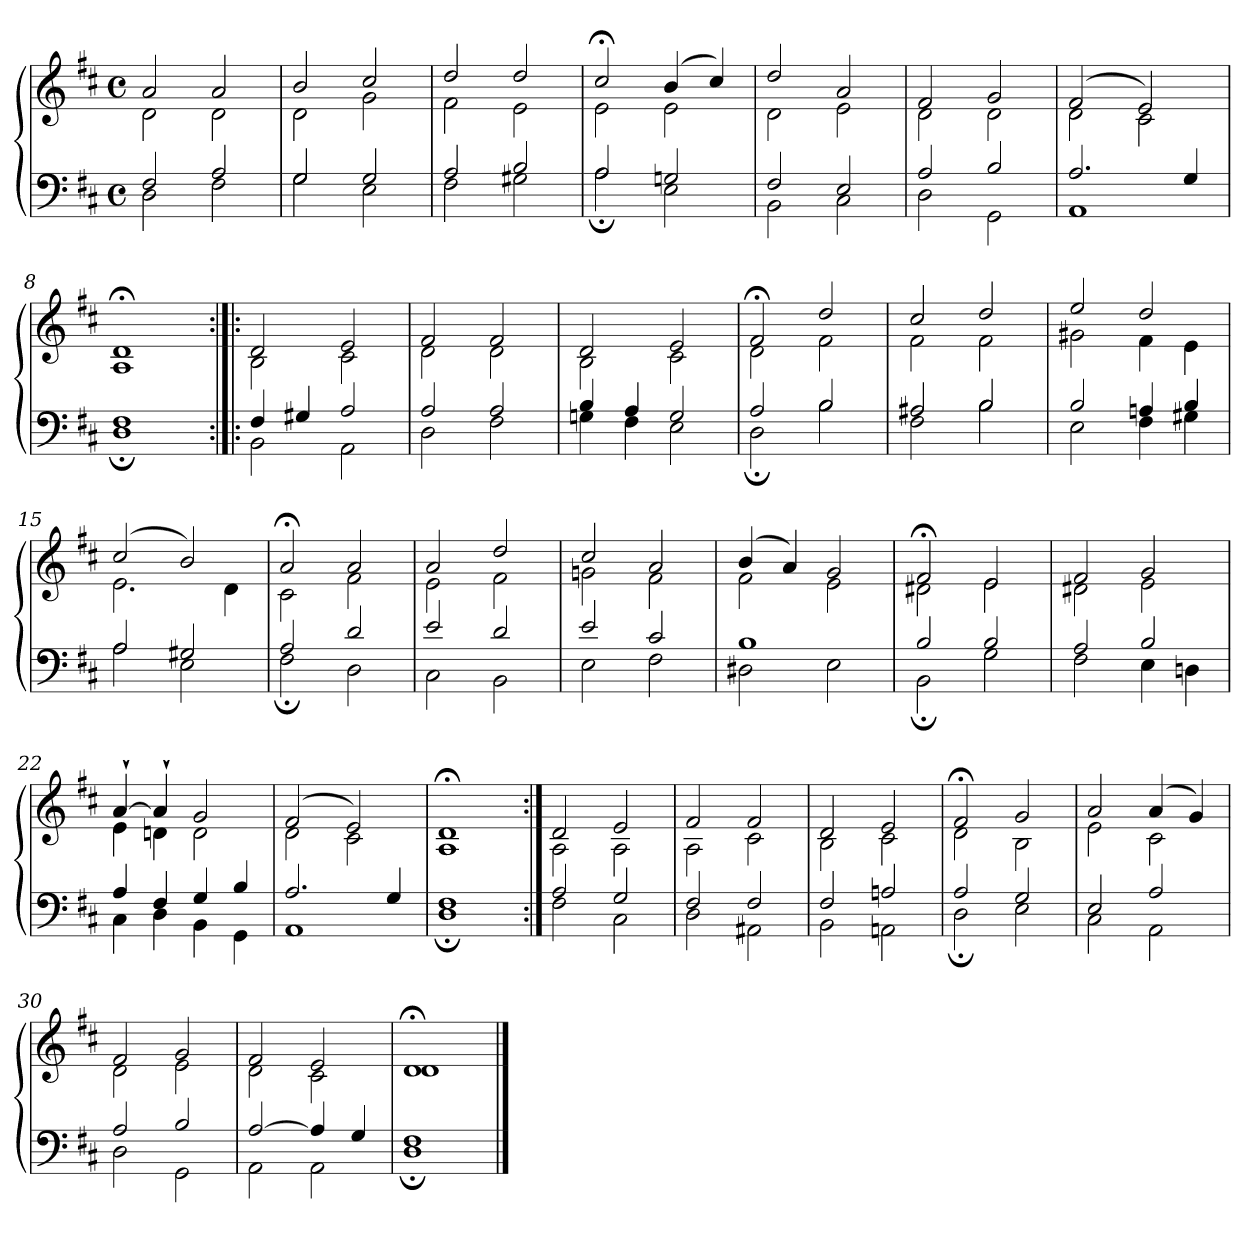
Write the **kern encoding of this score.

**kern	**kern
*part1	*part1
*staff2	*staff1
*clefF4	*clefG2
*k[f#c#]	*k[f#c#]
*M4/4	*M4/4
*met(c)	*met(c)
=1	=1
*^	*^
2F#	2D	2a	2d
2A	2F#	2a	2d
=2	=2	=2	=2
2G	2G	2b	2d
2G	2E	2cc#	2g
=3	=3	=3	=3
2A	2F#	2dd	2f#
2B	2G#X	2dd	2e
=4	=4	=4	=4
2A	2A;	2cc#;<	2e
2Gn	2E	(4b	2e
.	.	4cc#)	.
=5	=5	=5	=5
2F#	2BB	2dd	2d
2E	2C#	2a	2e
=6	=6	=6	=6
2A	2D	2f#	2d
2B	2GG	2g	2d
=7	=7	=7	=7
2.A	1AA	(2f#	2d
.	.	2e)	2c#
4G	.	.	.
=8	=8	=8	=8
1F#	1D;	1d;<	1A
!!LO:LB:g=z	!!
=9:|!|:	=9:|!|:	=9:|!|:	=9:|!|:
4F#	2BB	2d	2B
4G#X	.	.	.
2A	2AA	2e	2c#
=10	=10	=10	=10
2A	2D	2f#	2d
2A	2F#	2f#	2d
=11	=11	=11	=11
4B	4Gn	2d	2B
4A	4F#	.	.
2G	2E	2e	2c#
=12	=12	=12	=12
2A	2D;	2f#;<	2d
2B	2B	2dd	2f#
=13	=13	=13	=13
2A#X	2F#	2cc#	2f#
2B	2B	2dd	2f#
=14	=14	=14	=14
2B	2E	2ee	2g#X
4An	4F#	2dd	4f#
4B	4G#X	.	4e
=15	=15	=15	=15
2A	2A	(2cc#	2.e
2G#X	2E	2b)	.
.	.	.	4d
=16	=16	=16	=16
2A	2F#;	2a;<	2c#
2d	2D	2a	2f#
!!LO:LB:g=z	!!
=17	=17	=17	=17
2e	2C#	2a	2e
2d	2BB	2dd	2f#
=18	=18	=18	=18
2e	2E	2cc#	2gn
2c#	2F#	2a	2f#
=19	=19	=19	=19
1B	2D#X	(4b	2f#
.	.	4a)	.
.	2E	2g	2e
=20	=20	=20	=20
2B	2BB;	2f#;<	2d#X
2B	2G	2e	2e
=21	=21	=21	=21
2A	2F#	2f#	2d#X
2B	4E	2g	2e
.	4Dn	.	.
=22	=22	=22	=22
4A	4C#	[4a`	4e
4F#	4D	4a`]	4dn
4G	4BB	2g	2d
4B	4GG	.	.
=23	=23	=23	=23
2.A	1AA	(2f#	2d
.	.	2e)	2c#
4G	.	.	.
=24	=24	=24	=24
1F#	1D;	1d;<	1A
!!LO:LB:g=z	!!
=25:|!	=25:|!	=25:|!	=25:|!
2A	2F#	2d	2A
2G	2C#	2e	2A
=26	=26	=26	=26
2F#	2D	2f#	2A
2F#	2AA#X	2f#	2c#
=27	=27	=27	=27
2F#	2BB	2d	2B
2An	2AAn	2e	2c#
=28	=28	=28	=28
2A	2D;	2f#;<	2d
2G	2E	2g	2B
=29	=29	=29	=29
2E	2C#	2a	2e
2A	2AA	(4a	2c#
.	.	4g)	.
=30	=30	=30	=30
2A	2D	2f#	2d
2B	2GG	2g	2e
=31	=31	=31	=31
[2A	2AA	2f#	2d
4A]	2AA	2e	2c#
4G	.	.	.
=32	=32	=32	=32
1F#	1D;	1d;<	1d
*v	*v	*	*
*	*v	*v
==	==
*-	*-
